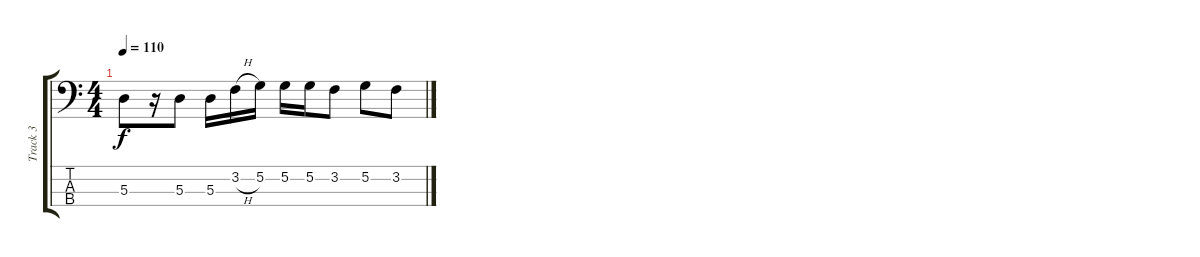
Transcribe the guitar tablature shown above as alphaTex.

\track ("Track 3" "Track 3") {instrument electricbassfinger}
\staff {score tabs}
\tuning (G2 D2 A1 E1) {hide}
\ts (4 4)
\tempo 110
\clef f4
\ks c
5.3.8{dy f} r.16 5.3.8 5.3.16 3.2{h}.16 5.2.16 5.2.16 5.2.16 3.2.8 5.2.8 3.2.8
